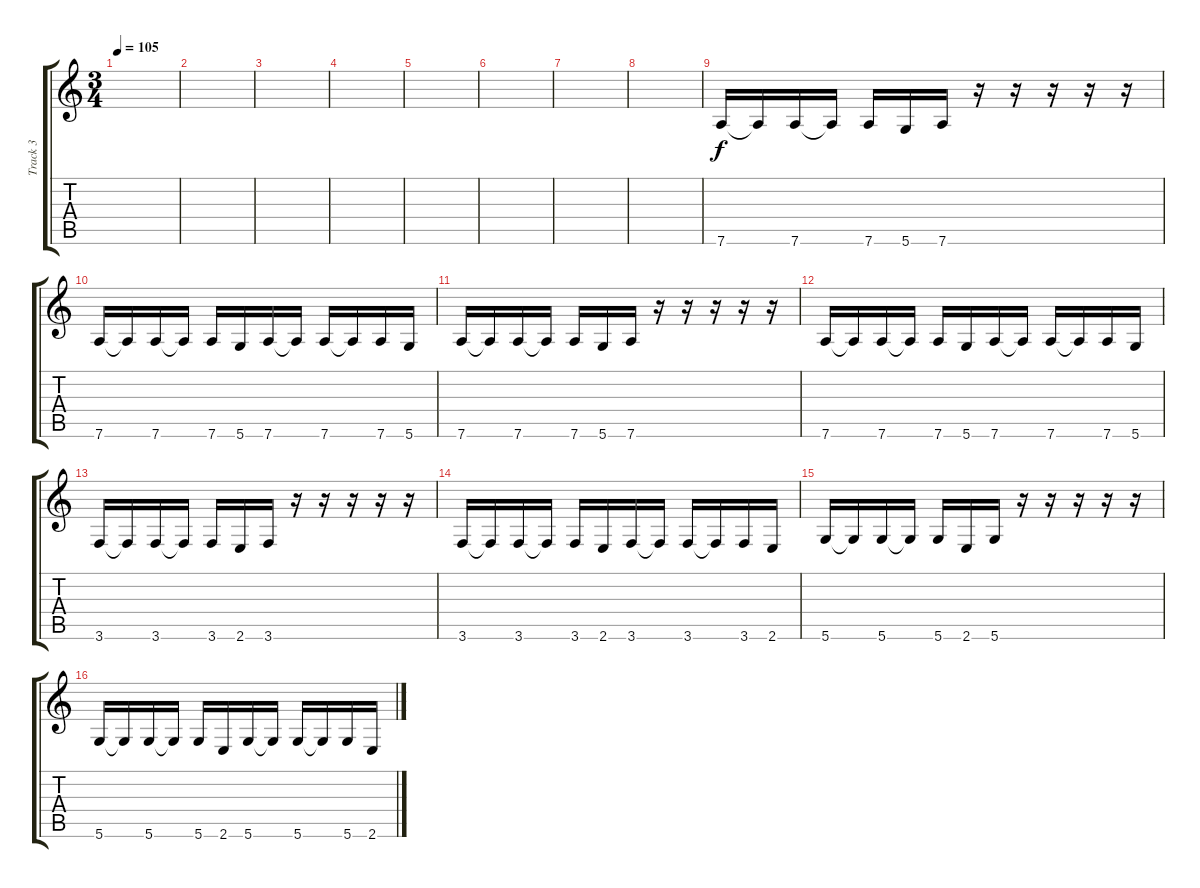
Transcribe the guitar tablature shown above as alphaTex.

\track ("Track 3" "Track 3") {instrument electricbassfinger}
\staff {score tabs}
\tuning (E4 B3 G3 D3 A2 D2) {hide}
\ts (3 4)
\tempo 105
\clef g2
\ks c
|
|
|
|
|
|
|
|
7.6.16 7.6{t}.16 7.6.16 7.6{t}.16 7.6.16 5.6.16 7.6.16 r.16 r.16 r.16 r.16 r.16 |
7.6.16 7.6{t}.16 7.6.16 7.6{t}.16 7.6.16 5.6.16 7.6.16 7.6{t}.16 7.6.16 7.6{t}.16 7.6.16 5.6.16 |
7.6.16 7.6{t}.16 7.6.16 7.6{t}.16 7.6.16 5.6.16 7.6.16 r.16 r.16 r.16 r.16 r.16 |
7.6.16 7.6{t}.16 7.6.16 7.6{t}.16 7.6.16 5.6.16 7.6.16 7.6{t}.16 7.6.16 7.6{t}.16 7.6.16 5.6.16 |
3.6.16 3.6{t}.16 3.6.16 3.6{t}.16 3.6.16 2.6.16 3.6.16 r.16 r.16 r.16 r.16 r.16 |
3.6.16 3.6{t}.16 3.6.16 3.6{t}.16 3.6.16 2.6.16 3.6.16 3.6{t}.16 3.6.16 3.6{t}.16 3.6.16 2.6.16 |
5.6.16 5.6{t}.16 5.6.16 5.6{t}.16 5.6.16 2.6.16 5.6.16 r.16 r.16 r.16 r.16 r.16 |
5.6.16 5.6{t}.16 5.6.16 5.6{t}.16 5.6.16 2.6.16 5.6.16 5.6{t}.16 5.6.16 5.6{t}.16 5.6.16 2.6.16
